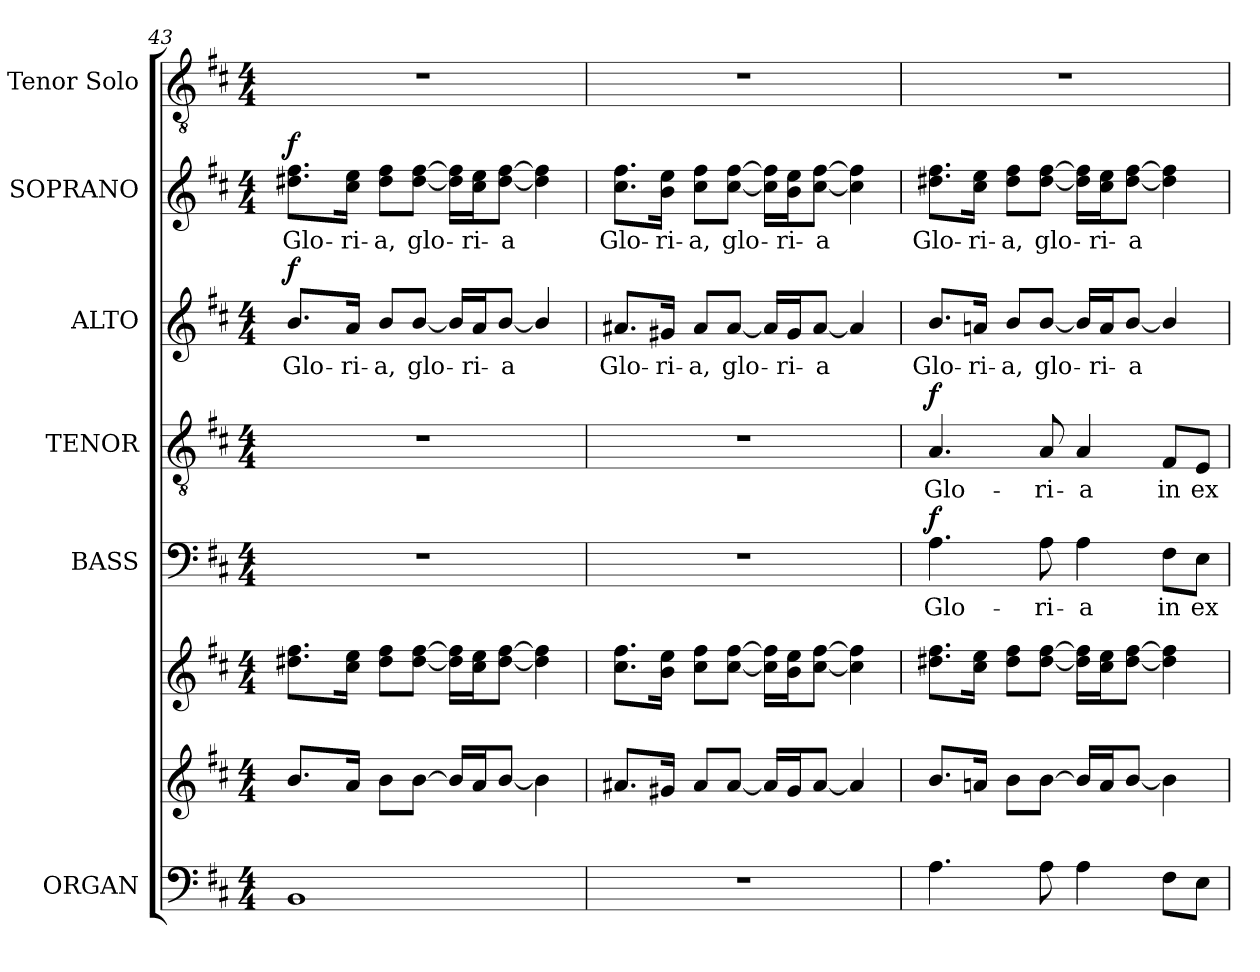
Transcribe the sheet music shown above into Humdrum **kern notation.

**kern	**kern	**kern	**kern	**text	**dynam	**kern	**text	**dynam	**kern	**text	**dynam	**kern	**text	**dynam	**kern
*part6	*part6	*part6	*part5	*part5	*part5	*part4	*part4	*part4	*part3	*part3	*part3	*part2	*part2	*part2	*part1
*staff8	*staff7	*staff6	*staff5	*staff5	*staff5	*staff4	*staff4	*staff4	*staff3	*staff3	*staff3	*staff2	*staff2	*staff2	*staff1
*I"ORGAN	*	*	*I"BASS	*	*	*I"TENOR	*	*	*I"ALTO	*	*	*I"SOPRANO	*	*	*I"Tenor Solo
*	*	*	*I'B.	*	*	*I'T.	*	*	*I'A.	*	*	*I'S.	*	*	*I'T. Solo
*clefF4	*clefG2	*clefG2	*clefF4	*	*	*clefGv2	*	*	*clefG2	*	*	*clefG2	*	*	*clefGv2
*	*	*	*	*	*	*ITrd7c12	*	*	*	*	*	*	*	*	*ITrd7c12
*k[f#c#]	*k[f#c#]	*k[f#c#]	*k[f#c#]	*	*	*k[f#c#]	*	*	*k[f#c#]	*	*	*k[f#c#]	*	*	*k[f#c#]
*D:	*D:	*D:	*D:	*	*	*D:	*	*	*D:	*	*	*D:	*	*	*D:
*M4/4	*M4/4	*M4/4	*M4/4	*	*	*M4/4	*	*	*M4/4	*	*	*M4/4	*	*	*M4/4
=43	=43	=43	=43	=43	=43	=43	=43	=43	=43	=43	=43	=43	=43	=43	=43
!	!	!	!	!	!	!	!	!	!	!LO:LY:b:color=#000000	!	!	!	!	!
!	!	!	!	!	!	!	!	!	!	!	!	!	!LO:LY:b:color=#000000	!	!
1BBi	8.bi/L	8.dd#Xi\ 8.ff#i\L	1r	.	.	1r	.	.	8.bi/L	Glo-	f	8.dd#Xi\ 8.ff#i\L	Glo-	f	1r
!	!	!	!	!	!	!	!	!	!	!LO:LY:b:color=#000000	!	!	!	!	!
!	!	!	!	!	!	!	!	!	!	!	!	!	!LO:LY:b:color=#000000	!	!
.	16ai/Jk	16cc#i\ 16eei\Jk	.	.	.	.	.	.	16ai/Jk	-ri-	.	16cc#i\ 16eei\Jk	-ri-	.	.
!	!	!	!	!	!	!	!	!	!	!LO:LY:b:color=#000000	!	!	!	!	!
!	!	!	!	!	!	!	!	!	!	!	!	!	!LO:LY:b:color=#000000	!	!
.	8bi\L	8dd#i\ 8ff#i\L	.	.	.	.	.	.	8bi/L	-a,	.	8dd#i\ 8ff#i\L	-a,	.	.
!	!	!	!	!	!	!	!	!	!	!LO:LY:b:color=#000000	!	!	!	!	!
!	!	!	!	!	!	!	!	!	!	!	!	!	!LO:LY:b:color=#000000	!	!
.	[8bi\J	[8dd#i\ [8ff#i\J	.	.	.	.	.	.	[8bi/J	glo-	.	[8dd#i\ [8ff#i\J	glo-	.	.
.	16bi/LL]	16dd#i]\ 16ff#i]\LL	.	.	.	.	.	.	16bi/LL]	.	.	16dd#i]\ 16ff#i]\LL	.	.	.
!	!	!	!	!	!	!	!	!	!	!LO:LY:b:color=#000000	!	!	!	!	!
!	!	!	!	!	!	!	!	!	!	!	!	!	!LO:LY:b:color=#000000	!	!
.	16ai/J	16cc#i\ 16eei\J	.	.	.	.	.	.	16ai/J	-ri-	.	16cc#i\ 16eei\J	-ri-	.	.
!	!	!	!	!	!	!	!	!	!	!LO:LY:b:color=#000000	!	!	!	!	!
!	!	!	!	!	!	!	!	!	!	!	!	!	!LO:LY:b:color=#000000	!	!
.	[8bi/J	[8dd#i\ [8ff#i\J	.	.	.	.	.	.	[8bi/J	-a	.	[8dd#i\ [8ff#i\J	-a	.	.
.	4bi\]	4dd#i\] 4ff#i]	.	.	.	.	.	.	4bi/]	.	.	4dd#i\] 4ff#i]	.	.	.
=44	=44	=44	=44	=44	=44	=44	=44	=44	=44	=44	=44	=44	=44	=44	=44
!	!	!	!	!	!	!	!	!	!	!LO:LY:b:color=#000000	!	!	!	!	!
!	!	!	!	!	!	!	!	!	!	!	!	!	!LO:LY:b:color=#000000	!	!
1r	8.a#Xi/L	8.cc#i\ 8.ff#i\L	1r	.	.	1r	.	.	8.a#Xi/L	Glo-	.	8.cc#i\ 8.ff#i\L	Glo-	.	1r
!	!	!	!	!	!	!	!	!	!	!LO:LY:b:color=#000000	!	!	!	!	!
!	!	!	!	!	!	!	!	!	!	!	!	!	!LO:LY:b:color=#000000	!	!
.	16g#Xi/Jk	16bi\ 16eei\Jk	.	.	.	.	.	.	16g#Xi/Jk	-ri-	.	16bi\ 16eei\Jk	-ri-	.	.
!	!	!	!	!	!	!	!	!	!	!LO:LY:b:color=#000000	!	!	!	!	!
!	!	!	!	!	!	!	!	!	!	!	!	!	!LO:LY:b:color=#000000	!	!
.	8a#i/L	8cc#i\ 8ff#i\L	.	.	.	.	.	.	8a#i/L	-a,	.	8cc#i\ 8ff#i\L	-a,	.	.
!	!	!	!	!	!	!	!	!	!	!LO:LY:b:color=#000000	!	!	!	!	!
!	!	!	!	!	!	!	!	!	!	!	!	!	!LO:LY:b:color=#000000	!	!
.	[8a#i/J	[8cc#i\ [8ff#i\J	.	.	.	.	.	.	[8a#i/J	glo-	.	[8cc#i\ [8ff#i\J	glo-	.	.
.	16a#i/LL]	16cc#i]\ 16ff#i]\LL	.	.	.	.	.	.	16a#i/LL]	.	.	16cc#i]\ 16ff#i]\LL	.	.	.
!	!	!	!	!	!	!	!	!	!	!LO:LY:b:color=#000000	!	!	!	!	!
!	!	!	!	!	!	!	!	!	!	!	!	!	!LO:LY:b:color=#000000	!	!
.	16g#i/J	16bi\ 16eei\J	.	.	.	.	.	.	16g#i/J	-ri-	.	16bi\ 16eei\J	-ri-	.	.
!	!	!	!	!	!	!	!	!	!	!LO:LY:b:color=#000000	!	!	!	!	!
!	!	!	!	!	!	!	!	!	!	!	!	!	!LO:LY:b:color=#000000	!	!
.	[8a#i/J	[8cc#i\ [8ff#i\J	.	.	.	.	.	.	[8a#i/J	-a	.	[8cc#i\ [8ff#i\J	-a	.	.
.	4a#i/]	4cc#i\] 4ff#i]	.	.	.	.	.	.	4a#i/]	.	.	4cc#i\] 4ff#i]	.	.	.
=45	=45	=45	=45	=45	=45	=45	=45	=45	=45	=45	=45	=45	=45	=45	=45
!	!	!	!	!LO:LY:b:color=#000000	!	!	!	!	!	!	!	!	!	!	!
!	!	!	!	!	!	!	!LO:LY:b:color=#000000	!	!	!	!	!	!	!	!
!	!	!	!	!	!	!	!	!	!	!LO:LY:b:color=#000000	!	!	!	!	!
!	!	!	!	!	!	!	!	!	!	!	!	!	!LO:LY:b:color=#000000	!	!
4.Ai\	8.bi/L	8.dd#Xi\ 8.ff#i\L	4.Ai\	Glo-	f	4.AAi/	Glo-	f	8.bi/L	Glo-	.	8.dd#Xi\ 8.ff#i\L	Glo-	.	1r
!	!	!	!	!	!	!	!	!	!	!LO:LY:b:color=#000000	!	!	!	!	!
!	!	!	!	!	!	!	!	!	!	!	!	!	!LO:LY:b:color=#000000	!	!
.	16ani/Jk	16cc#i\ 16eei\Jk	.	.	.	.	.	.	16ani/Jk	-ri-	.	16cc#i\ 16eei\Jk	-ri-	.	.
!	!	!	!	!	!	!	!	!	!	!LO:LY:b:color=#000000	!	!	!	!	!
!	!	!	!	!	!	!	!	!	!	!	!	!	!LO:LY:b:color=#000000	!	!
.	8bi\L	8dd#i\ 8ff#i\L	.	.	.	.	.	.	8bi/L	-a,	.	8dd#i\ 8ff#i\L	-a,	.	.
!	!	!	!	!LO:LY:b:color=#000000	!	!	!	!	!	!	!	!	!	!	!
!	!	!	!	!	!	!	!LO:LY:b:color=#000000	!	!	!	!	!	!	!	!
!	!	!	!	!	!	!	!	!	!	!LO:LY:b:color=#000000	!	!	!	!	!
!	!	!	!	!	!	!	!	!	!	!	!	!	!LO:LY:b:color=#000000	!	!
8Ai\	[8bi\J	[8dd#i\ [8ff#i\J	8Ai\	-ri-	.	8AAi/	-ri-	.	[8bi/J	glo-	.	[8dd#i\ [8ff#i\J	glo-	.	.
!	!	!	!	!LO:LY:b:color=#000000	!	!	!	!	!	!	!	!	!	!	!
!	!	!	!	!	!	!	!LO:LY:b:color=#000000	!	!	!	!	!	!	!	!
4Ai\	16bi/LL]	16dd#i]\ 16ff#i]\LL	4Ai\	-a	.	4AAi/	-a	.	16bi/LL]	.	.	16dd#i]\ 16ff#i]\LL	.	.	.
!	!	!	!	!	!	!	!	!	!	!LO:LY:b:color=#000000	!	!	!	!	!
!	!	!	!	!	!	!	!	!	!	!	!	!	!LO:LY:b:color=#000000	!	!
.	16ai/J	16cc#i\ 16eei\J	.	.	.	.	.	.	16ai/J	-ri-	.	16cc#i\ 16eei\J	-ri-	.	.
!	!	!	!	!	!	!	!	!	!	!LO:LY:b:color=#000000	!	!	!	!	!
!	!	!	!	!	!	!	!	!	!	!	!	!	!LO:LY:b:color=#000000	!	!
.	[8bi/J	[8dd#i\ [8ff#i\J	.	.	.	.	.	.	[8bi/J	-a	.	[8dd#i\ [8ff#i\J	-a	.	.
!	!	!	!	!LO:LY:b:color=#000000	!	!	!	!	!	!	!	!	!	!	!
!	!	!	!	!	!	!	!LO:LY:b:color=#000000	!	!	!	!	!	!	!	!
8F#i\L	4bi\]	4dd#i\] 4ff#i]	8F#i\L	in	.	8FF#i/L	in	.	4bi/]	.	.	4dd#i\] 4ff#i]	.	.	.
!	!	!	!	!LO:LY:b:color=#000000	!	!	!	!	!	!	!	!	!	!	!
!	!	!	!	!	!	!	!LO:LY:b:color=#000000	!	!	!	!	!	!	!	!
8Ei\J	.	.	8Ei\J	ex-	.	8EEi/J	ex-	.	.	.	.	.	.	.	.
=	=	=	=	=	=	=	=	=	=	=	=	=	=	=	=
*-	*-	*-	*-	*-	*-	*-	*-	*-	*-	*-	*-	*-	*-	*-	*-
